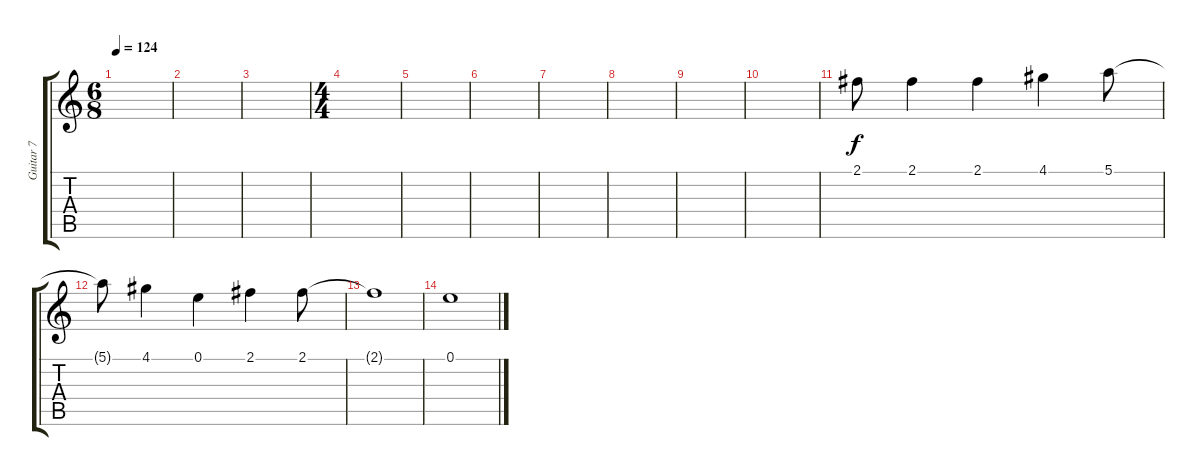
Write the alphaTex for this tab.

\track ("Guitar 7" "Guitar 7") {instrument distortionguitar}
\staff {score tabs}
\tuning (E4 B3 G3 D3 A2 E2) {hide}
\ts (6 8)
\tempo 124
\clef g2
\ks c
|
|
|
\ts (4 4)
|
|
|
|
|
|
|
2.1.8 2.1.4 2.1.4 4.1.4 5.1.8 |
5.1{t}.8 4.1.4 0.1.4 2.1.4 2.1.8 |
2.1{t}.1 |
0.1.1
